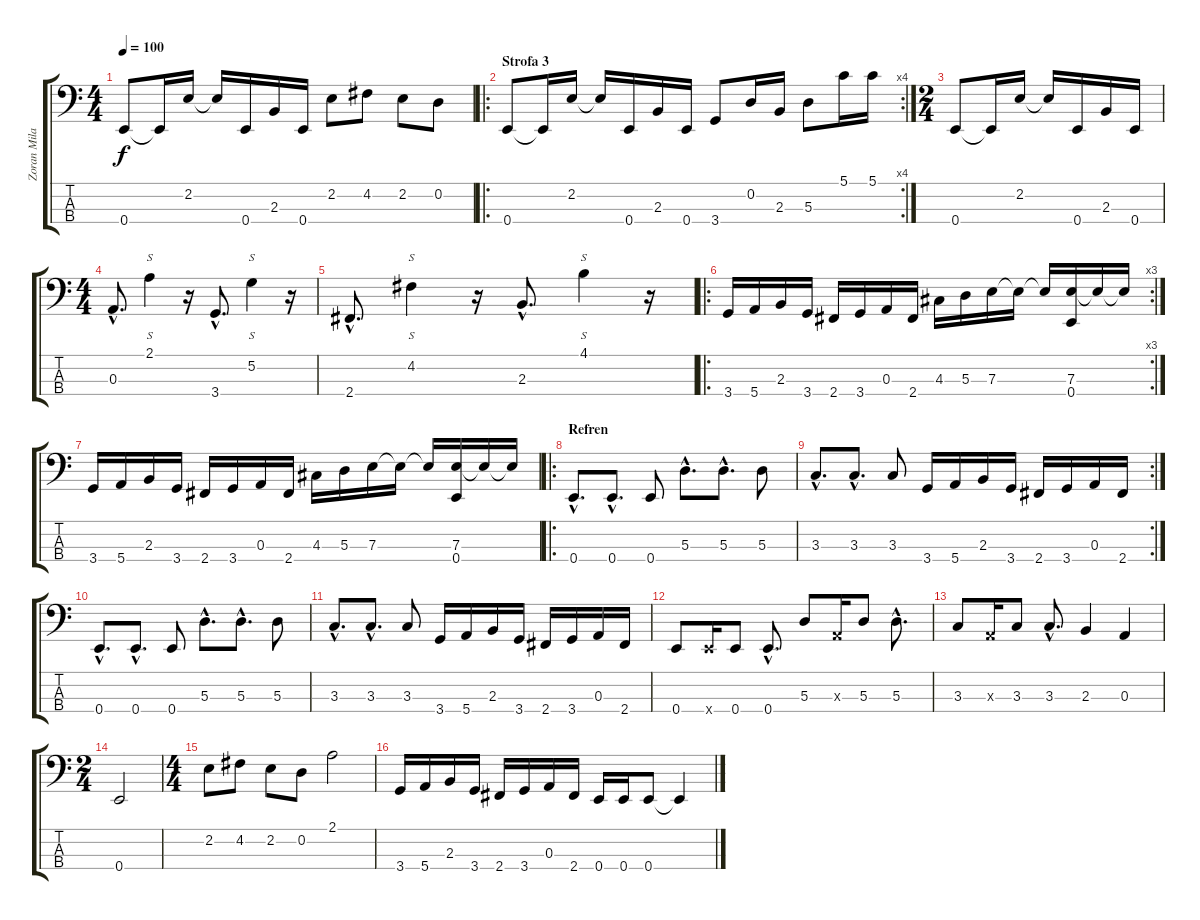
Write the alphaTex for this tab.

\track ("Zoran Milanovic" "Zoran Mila") {instrument electricbasspick}
\staff {score tabs}
\tuning (G2 D2 A1 E1) {hide}
\ts (4 4)
\tempo 100
\clef f4
\ks c
0.4.8{dy f} 0.4{t}.16 2.2.16 2.2{t}.16 0.4.16 2.3.16 0.4.16 2.2.8 4.2.8 2.2.8 0.2.8 |
\ro
\rc 4
\section ("" "Strofa 3")
0.4.8 0.4{t}.16 2.2.16 2.2{t}.16 0.4.16 2.3.16 0.4.16 3.4.8 0.2.16 2.3.16 5.3.8 5.1.16 5.1.16 |
\ts (2 4)
0.4.8 0.4{t}.16 2.2.16 2.2{t}.16 0.4.16 2.3.16 0.4.16 |
\ts (4 4)
0.3{hac}.8{d} 2.1.4{s} r.16 3.4{hac}.8{d} 5.2.4{s} r.16 |
2.4{hac}.8{d} 4.2.4{s} r.16 2.3{hac}.8{d} 4.1.4{s} r.16 |
\ro
\rc 3
3.4.16 5.4.16 2.3.16 3.4.16 2.4.16 3.4.16 0.3.16 2.4.16 4.3.16 5.3.16 7.3.16 7.3{t}.16 7.3{t}.16 (7.3 0.4).16 7.3{t}.16 7.3{t}.16 |
3.4.16 5.4.16 2.3.16 3.4.16 2.4.16 3.4.16 0.3.16 2.4.16 4.3.16 5.3.16 7.3.16 7.3{t}.16 7.3{t}.16 (7.3 0.4).16 7.3{t}.16 7.3{t}.16 |
\ro
\section ("" "Refren")
0.4{hac}.8{d} 0.4{hac}.8{d} 0.4.8 5.3{hac}.8{d} 5.3{hac}.8{d} 5.3.8 |
\rc 2
3.3{hac}.8{d} 3.3{hac}.8{d} 3.3.8 3.4.16 5.4.16 2.3.16 3.4.16 2.4.16 3.4.16 0.3.16 2.4.16 |
0.4{hac}.8{d} 0.4{hac}.8{d} 0.4.8 5.3{hac}.8{d} 5.3{hac}.8{d} 5.3.8 |
3.3{hac}.8{d} 3.3{hac}.8{d} 3.3.8 3.4.16 5.4.16 2.3.16 3.4.16 2.4.16 3.4.16 0.3.16 2.4.16 |
0.4.8 0.4{x}.16 0.4.8 0.4{hac}.8{d} 5.3.8 0.3{x}.16 5.3.8 5.3{hac}.8{d} |
3.3.8 0.3{x}.16 3.3.8 3.3{hac}.8{d} 2.3.4 0.3.4 |
\ts (2 4)
0.4.2 |
\ts (4 4)
2.2.8 4.2.8 2.2.8 0.2.8 2.1.2 |
3.4.16 5.4.16 2.3.16 3.4.16 2.4.16 3.4.16 0.3.16 2.4.16 0.4.16 0.4.16 0.4.8 0.4{t}.4
